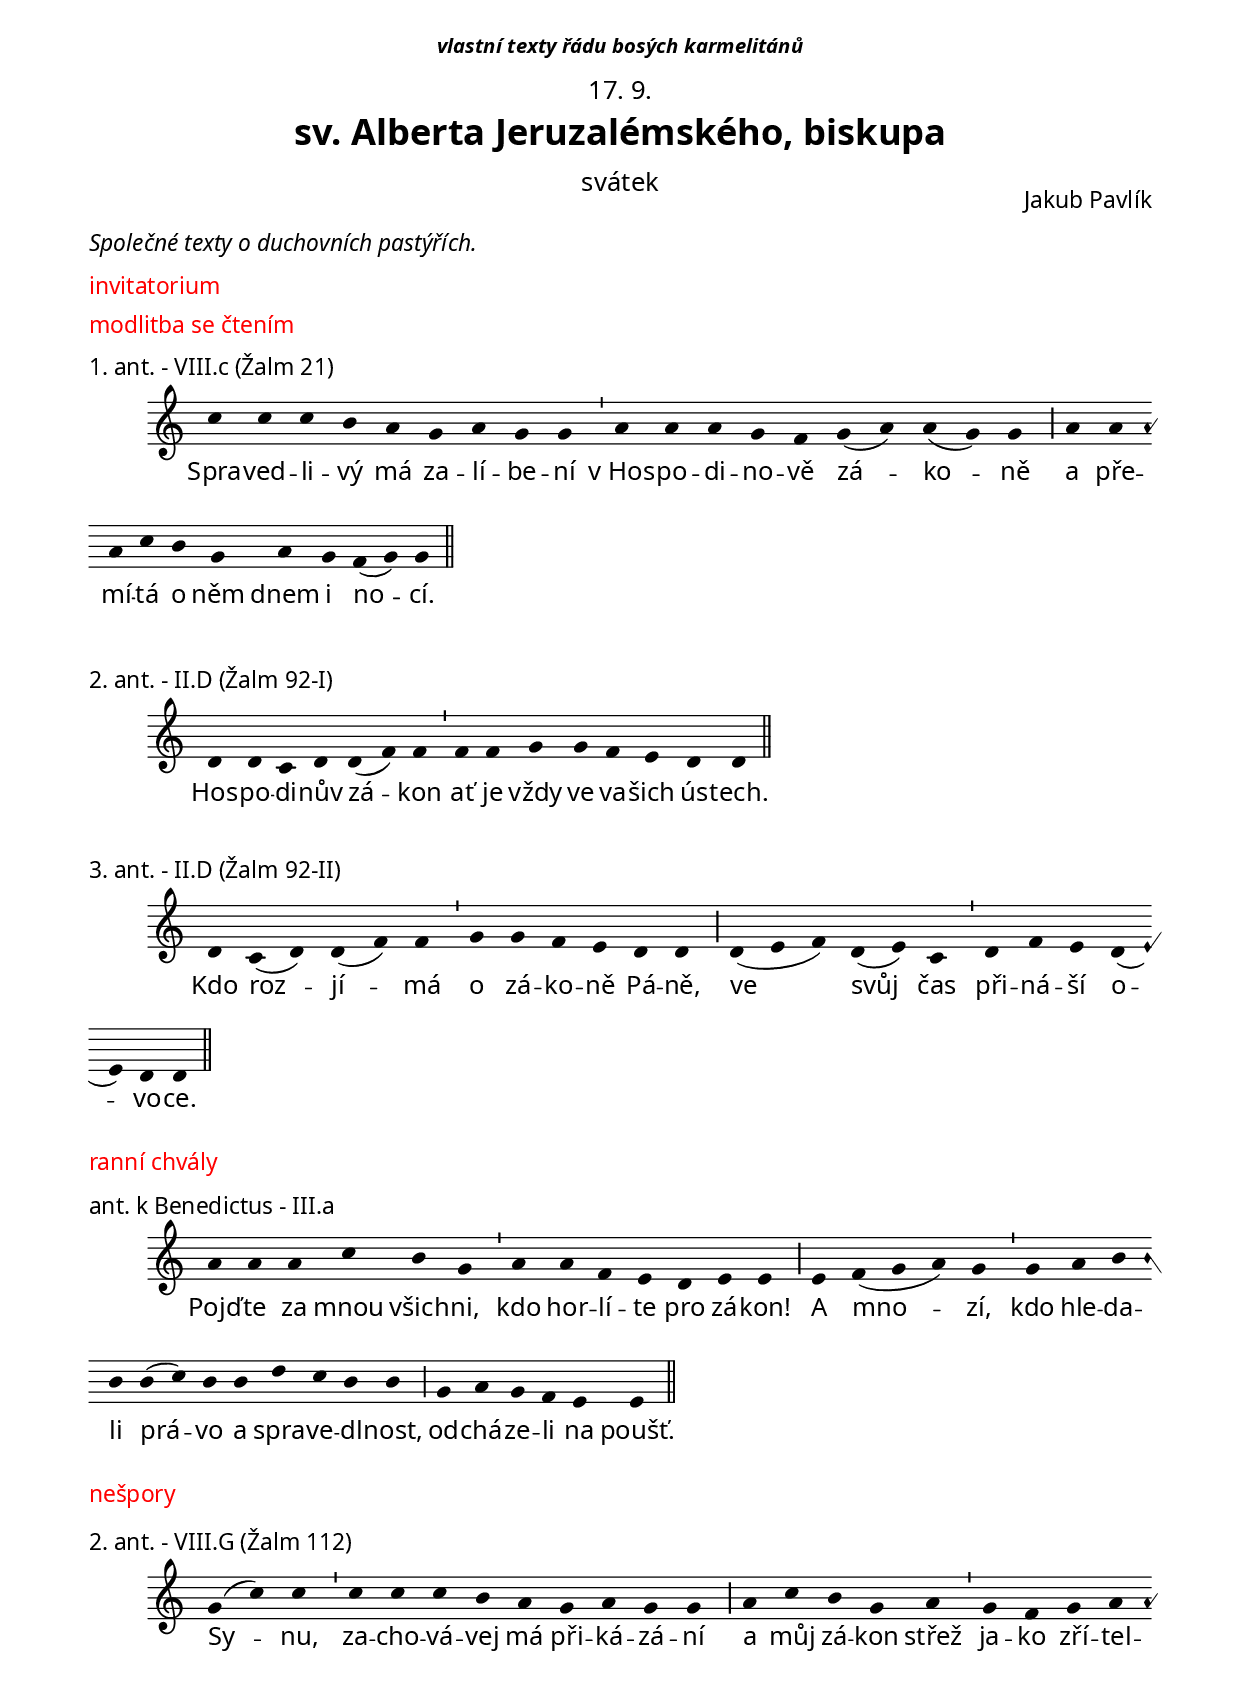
\version "2.19.80"

\include "../../spolecne.ly"
\include "../../spolecne/reholni.ly"
\include "../../dilyresponsorii.ly"
\version "2.12.0"

textyOCD = "vlastní texty řádu bosých karmelitánů"


\header {
  title = \markup\titleSvatek
            "sv. Alberta Jeruzalémského, biskupa"
            svátek
            "17. 9."
            \textyOCD
  composer = "Jakub Pavlík"
}

\markup\communia #'(#:pastyr)

\markup {\nadpisHodinka {"invitatorium"}}

\score {
  \relative c' {
    \choralniRezim

  }
  \addlyrics {
    Pojďme, klaňme se Pánu, nejvyššímu Zákonodárci.
  }
  \header {
    quid = "ant."
    modus = ""
    differentia = ""
    psalmus = ""
    id = "invit"
    piece = \markup {\sestavTitulekBezZalmu}
  }
}

\markup {\nadpisHodinka {"modlitba se čtením"}}

\score {
  \relative c'' {
    \choralniRezim
    c4 c c b a g a g g \barMin
    a a a g f g( a) a( g) g \barMaior
    a a a c b g a g f( g) g \barFinalis
  }
  \addlyrics {
    Spra -- ved -- li -- vý má za -- lí -- be -- ní
    v_Hos -- po -- di -- no -- vě zá -- ko -- ně
    a pře -- mí -- tá o něm dnem i no -- cí.
  }
  \header {
    quid = "1. ant."
    modus = "VIII"
    differentia = "c"
    psalmus = "Žalm 21"
    id = "mc-a1"
    piece = \markup {\sestavTitulek}
  }
}

\score {
  \relative c' {
    \choralniRezim
    d4 d c d d( f) f \barMin
    f f g g f e d d \barFinalis
  }
  \addlyrics {
    Hos -- po -- di -- nův zá -- kon
    ať je vždy ve va -- šich ús -- tech.
  }
  \header {
    quid = "2. ant."
    modus = "II"
    differentia = "D"
    psalmus = "Žalm 92-I"
    id = "mc-a2"
    piece = \markup {\sestavTitulek}
  }
}

\score {
  \relative c' {
    \choralniRezim
    d4 c( d) d( f) f \barMin g g f e d d \barMaior
    d( e f) d( e) c \barMin d f e d( e) d d \barFinalis
  }
  \addlyrics {
    Kdo roz -- jí -- má o zá -- ko -- ně Pá -- ně,
    ve svůj čas při -- ná -- ší o -- vo -- ce.
  }
  \header {
    quid = "3. ant."
    modus = "II"
    differentia = "D"
    psalmus = "Žalm 92-II"
    id = "mc-a3"
    piece = \markup {\sestavTitulek}
  }
}

\markup {\nadpisHodinka {"ranní chvály"}}

\score {
  \relative c'' {
    \choralniRezim
    a4 a a c b g \barMin
    a a f e d e e \barMaior
    e f( g a) g \barMin
    g a b b b( c) b b d c b b \barMaior
    g a g f e e \barFinalis
  }
  \addlyrics {
    Pojď -- te za mnou všich -- ni,
    kdo hor -- lí -- te pro zá -- kon!
    A mno -- zí,
    kdo hle -- da -- li prá -- vo a spra -- ve -- dl -- nost,
    od -- chá -- ze -- li na poušť.
  }
  \header {
    quid = "ant. k Benedictus"
    modus = "III"
    differentia = "a"
    psalmus = ""
    id = "rch-aben"
    piece = \markup {\sestavTitulekBezZalmu}
  }
}

\markup {\nadpisHodinka {"nešpory"}}

\score {
  \relative c' {
    \choralniRezim

  }
  \addlyrics {
    Dej mi poznat cestu, kterou mám kráčet, neboť k tobě pozvedám svou duši.
  }
  \header {
    quid = "1. ant."
    modus = ""
    differentia = ""
    psalmus = "Žalm 15"
    id = "ne-a1"
    piece = \markup {\sestavTitulek}
  }
}

\score {
  \relative c'' {
    \choralniRezim
    g4( c) c \barMin c c c b a g a g g \barMaior
    a c b g a \barMin g f g a a a g g \barFinalis
  }
  \addlyrics {
    Sy -- nu, za -- cho -- vá -- vej má při -- ká -- zá -- ní
    a můj zá -- kon střež
    ja -- ko zří -- tel -- ni -- ci o -- ka.
  }
  \header {
    quid = "2. ant."
    modus = "VIII"
    differentia = "G"
    psalmus = "Žalm 112"
    fial = "commune/commune_reholnikatd.ly#vych-amag?cast=1"
    id = "ne-a2"
    piece = \markup {\sestavTitulek}
  }
}

\score {
  \relative c' {
    \choralniRezim

  }
  \addlyrics {
    Pán je spravedlivý ve všem, milostivý ve všech svých skutcích.
  }
  \header {
    quid = "3. ant."
    modus = ""
    differentia = ""
    psalmus = "Zj 15"
    id = "ne-a3"
    piece = \markup {\sestavTitulek}
  }
}

\score {
  \relative c' {
    \choralniRezim

  }
  \addlyrics {
    Kristova nauka ať je u vás ve své plné síle; z celého srdce s vděčností zpívejte Bohu.
  }
  \header {
    quid = "ant. k Magnificat"
    modus = ""
    differentia = ""
    psalmus = ""
    id = "ne-amag"
    piece = \markup {\sestavTitulekBezZalmu}
  }
}
